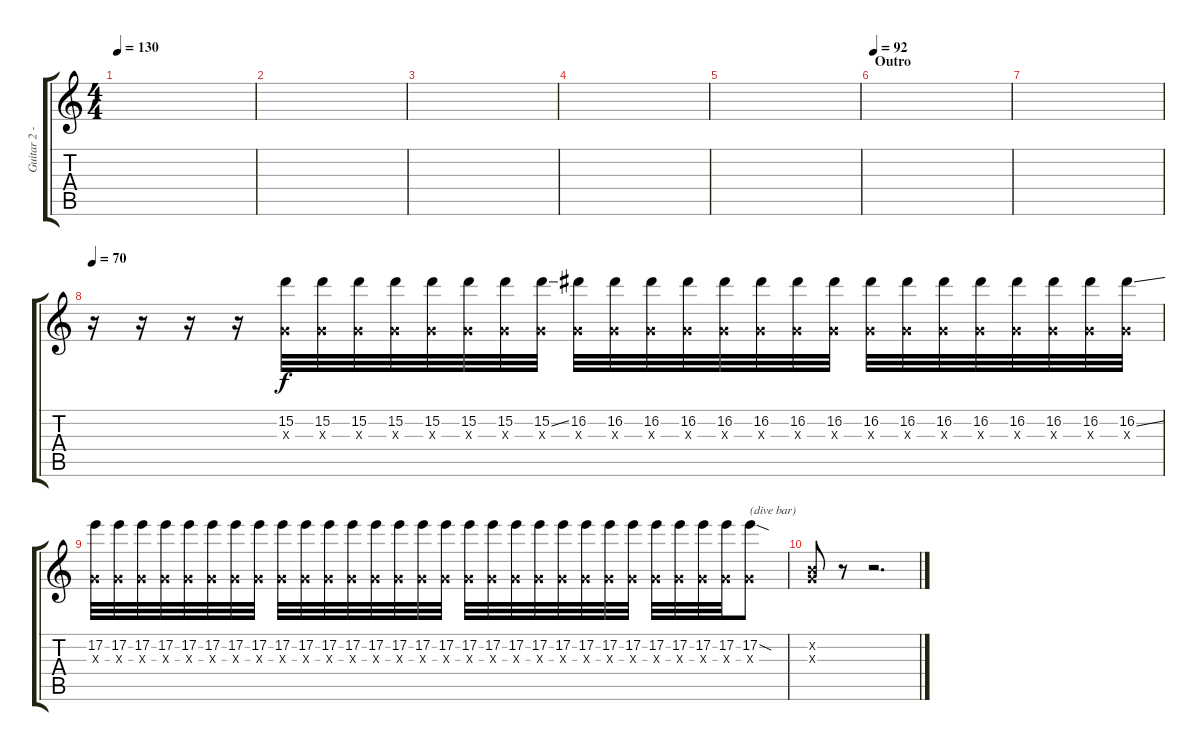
\track ("Guitar 2 - leads" "Guitar 2 -") {instrument distortionguitar}
\staff {score tabs}
\tuning (E4 B3 G3 D3 A2 E2) {hide}
\ts (4 4)
\tempo 130
\clef g2
\ks c
|
|
|
|
|
\section ("" "Outro")
\tempo 92
|
|
\tempo 70
r.16 r.16 r.16 r.16 (15.2 0.3{x}).32 (15.2 0.3{x}).32 (15.2 0.3{x}).32 (15.2 0.3{x}).32 (15.2 0.3{x}).32 (15.2 0.3{x}).32 (15.2 0.3{x}).32 (15.2{ss} 0.3{x}).32 (16.2 0.3{x}).32 (16.2 0.3{x}).32 (16.2 0.3{x}).32 (16.2 0.3{x}).32 (16.2 0.3{x}).32 (16.2 0.3{x}).32 (16.2 0.3{x}).32 (16.2 0.3{x}).32 (16.2 0.3{x}).32 (16.2 0.3{x}).32 (16.2 0.3{x}).32 (16.2 0.3{x}).32 (16.2 0.3{x}).32 (16.2 0.3{x}).32 (16.2 0.3{x}).32 (16.2{ss} 0.3{x}).32 |
(17.2 0.3{x}).32 (17.2 0.3{x}).32 (17.2 0.3{x}).32 (17.2 0.3{x}).32 (17.2 0.3{x}).32 (17.2 0.3{x}).32 (17.2 0.3{x}).32 (17.2 0.3{x}).32 (17.2 0.3{x}).32 (17.2 0.3{x}).32 (17.2 0.3{x}).32 (17.2 0.3{x}).32 (17.2 0.3{x}).32 (17.2 0.3{x}).32 (17.2 0.3{x}).32 (17.2 0.3{x}).32 (17.2 0.3{x}).32 (17.2 0.3{x}).32 (17.2 0.3{x}).32 (17.2 0.3{x}).32 (17.2 0.3{x}).32 (17.2 0.3{x}).32 (17.2 0.3{x}).32 (17.2 0.3{x}).32 (17.2 0.3{x}).32 (17.2 0.3{x}).32 (17.2 0.3{x}).32 (17.2 0.3{x}).32 (17.2{sod} 0.3{x}).8{txt "(dive bar)"} |
(0.2{x} 0.3{x}).8 r.8 r.2{d}
